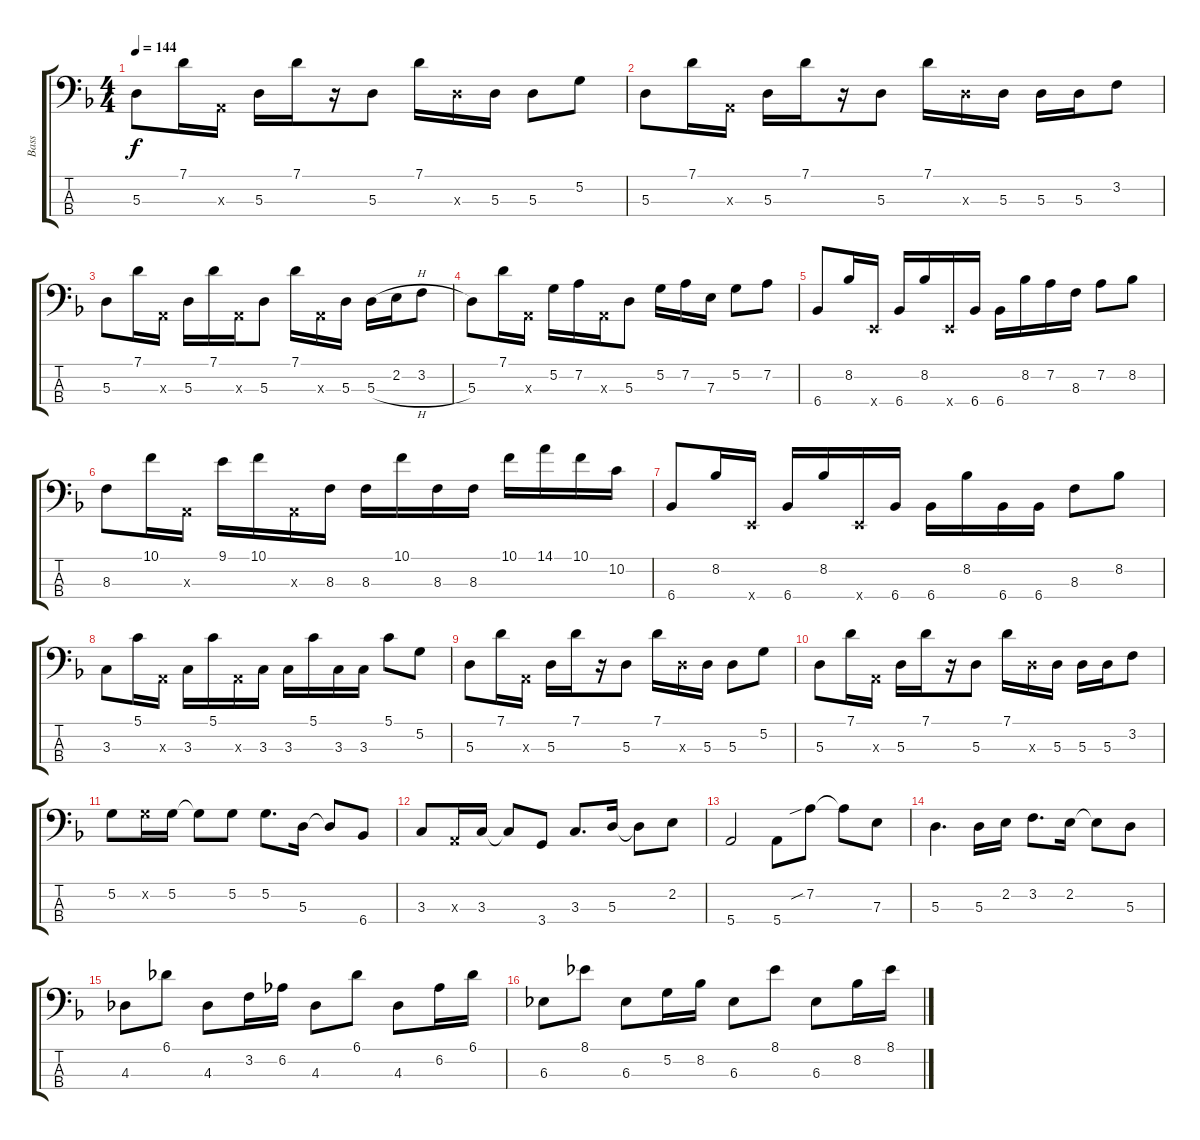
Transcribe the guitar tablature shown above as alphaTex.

\track ("Bass" "Bass") {instrument fretlessbass}
\staff {score tabs}
\tuning (G2 D2 A1 E1) {hide}
\ts (4 4)
\tempo 144
\clef f4
\ks f
5.3.8{dy f} 7.1.16 0.3{x}.16 5.3.16 7.1.16 r.16 5.3.8 7.1.16 5.3{x}.16 5.3.16 5.3.8 5.2.8 |
5.3.8 7.1.16 0.3{x}.16 5.3.16 7.1.16 r.16 5.3.8 7.1.16 5.3{x}.16 5.3.16 5.3.16 5.3.16 3.2.8 |
5.3.8 7.1.16 0.3{x}.16 5.3.16 7.1.16 0.3{x}.16 5.3.8 7.1.16 0.3{x}.16 5.3.16 5.3{h}.16 2.2.16 3.2.8 |
5.3.8 7.1.16 0.3{x}.16 5.2.16 7.2.16 0.3{x}.16 5.3.8 5.2.16 7.2.16 7.3.16 5.2.8 7.2.8 |
6.4.8 8.2.16 0.4{x}.16 6.4.16 8.2.16 0.4{x}.16 6.4.16 6.4.16 8.2.16 7.2.16 8.3.16 7.2.8 8.2.8 |
8.3.8 10.1.16 0.3{x}.16 9.1.16 10.1.16 0.3{x}.16 8.3.16 8.3.16 10.1.16 8.3.16 8.3.16 10.1.16 14.1.16 10.1.16 10.2.16 |
6.4.8 8.2.16 0.4{x}.16 6.4.16 8.2.16 0.4{x}.16 6.4.16 6.4.16 8.2.16 6.4.16 6.4.16 8.3.8 8.2.8 |
3.3.8 5.1.16 0.3{x}.16 3.3.16 5.1.16 0.3{x}.16 3.3.16 3.3.16 5.1.16 3.3.16 3.3.16 5.1.8 5.2.8 |
5.3.8 7.1.16 0.3{x}.16 5.3.16 7.1.16 r.16 5.3.8 7.1.16 5.3{x}.16 5.3.16 5.3.8 5.2.8 |
5.3.8 7.1.16 0.3{x}.16 5.3.16 7.1.16 r.16 5.3.8 7.1.16 5.3{x}.16 5.3.16 5.3.16 5.3.16 3.2.8 |
5.2.8 5.2{x}.16 5.2.16 5.2{t}.8 5.2.8 5.2.8{d} 5.3.16 5.3{t}.8 6.4.8 |
3.3.8 0.3{x}.16 3.3.16 3.3{t}.8 3.4.8 3.3.8{d} 5.3.16 5.3{t}.8 2.2.8 |
5.4.2 5.4.8 7.2{sib}.8 7.2{t}.8 7.3.8 |
5.3.4{d} 5.3.16 2.2.16 3.2.8{d} 2.2.16 2.2{t}.8 5.3.8 |
4.3.8 6.1.8 4.3.8 3.2.16 6.2.16 4.3.8 6.1.8 4.3.8 6.2.16 6.1.16 |
6.3.8 8.1.8 6.3.8 5.2.16 8.2.16 6.3.8 8.1.8 6.3.8 8.2.16 8.1.16
